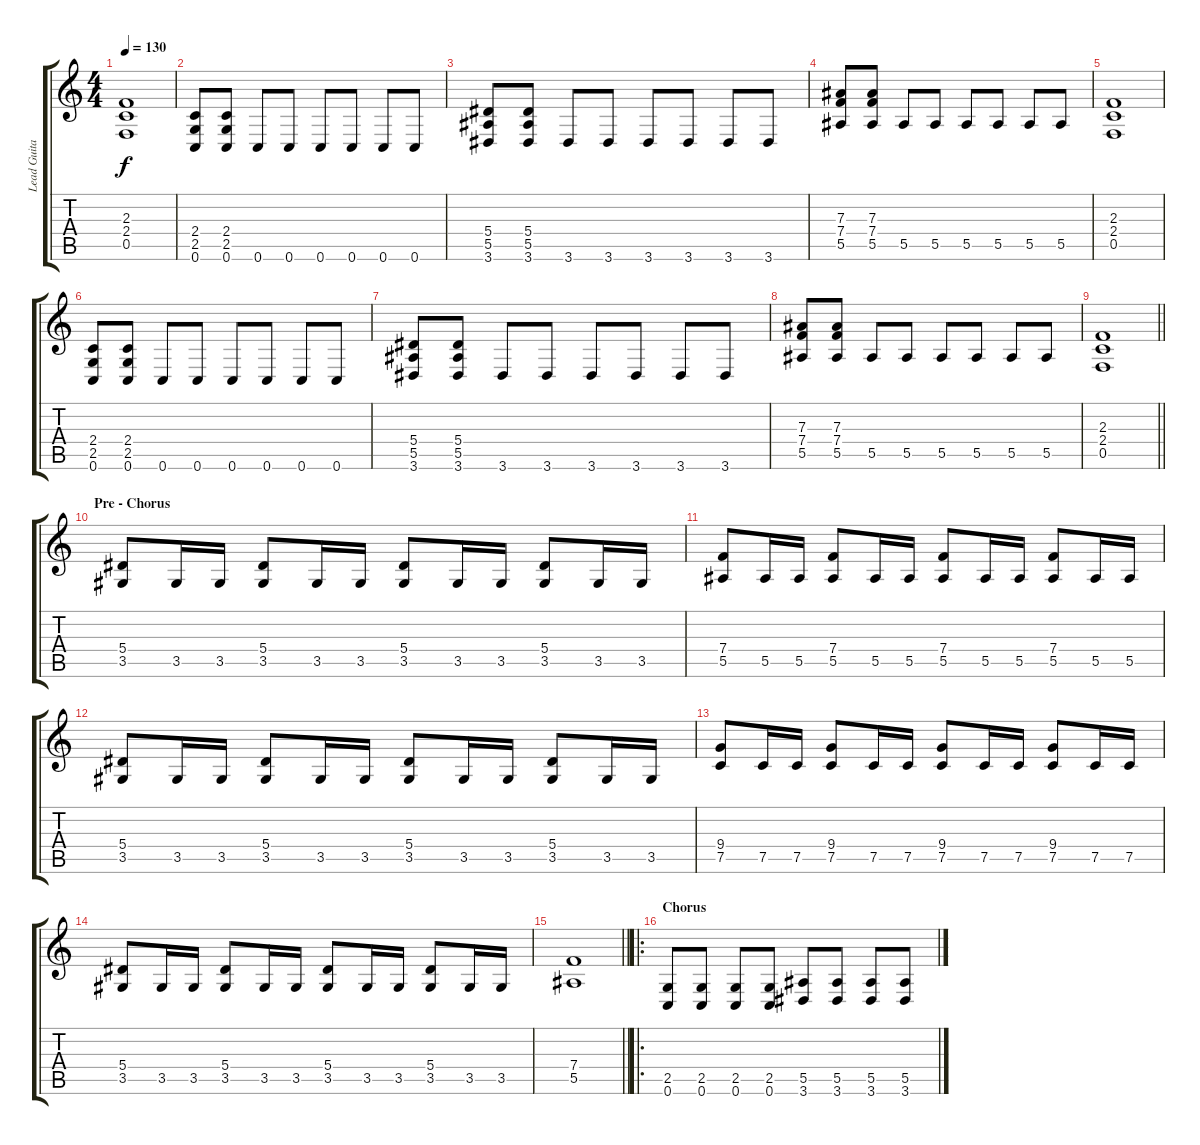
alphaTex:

\track ("Lead Guitar" "Lead Guita") {instrument distortionguitar}
\staff {score tabs}
\tuning (C4 G3 Eb3 Bb2 F2 C2) {hide}
\ts (4 4)
\tempo 130
\clef g2
\ks c
(2.3 2.4 0.5).1{dy f} |
(2.4 2.5 0.6).8 (2.4 2.5 0.6).8 0.6.8 0.6.8 0.6.8 0.6.8 0.6.8 0.6.8 |
(5.4 5.5 3.6).8 (5.4 5.5 3.6).8 3.6.8 3.6.8 3.6.8 3.6.8 3.6.8 3.6.8 |
(7.3 7.4 5.5).8 (7.3 7.4 5.5).8 5.5.8 5.5.8 5.5.8 5.5.8 5.5.8 5.5.8 |
(2.3 2.4 0.5).1 |
(2.4 2.5 0.6).8 (2.4 2.5 0.6).8 0.6.8 0.6.8 0.6.8 0.6.8 0.6.8 0.6.8 |
(5.4 5.5 3.6).8 (5.4 5.5 3.6).8 3.6.8 3.6.8 3.6.8 3.6.8 3.6.8 3.6.8 |
(7.3 7.4 5.5).8 (7.3 7.4 5.5).8 5.5.8 5.5.8 5.5.8 5.5.8 5.5.8 5.5.8 |
\barLineRight lightlight
(2.3 2.4 0.5).1 |
\section ("" "Pre - Chorus")
(5.4 3.5).8 3.5.16 3.5.16 (5.4 3.5).8 3.5.16 3.5.16 (5.4 3.5).8 3.5.16 3.5.16 (5.4 3.5).8 3.5.16 3.5.16 |
(7.4 5.5).8 5.5.16 5.5.16 (7.4 5.5).8 5.5.16 5.5.16 (7.4 5.5).8 5.5.16 5.5.16 (7.4 5.5).8 5.5.16 5.5.16 |
(5.4 3.5).8 3.5.16 3.5.16 (5.4 3.5).8 3.5.16 3.5.16 (5.4 3.5).8 3.5.16 3.5.16 (5.4 3.5).8 3.5.16 3.5.16 |
(9.4 7.5).8 7.5.16 7.5.16 (9.4 7.5).8 7.5.16 7.5.16 (9.4 7.5).8 7.5.16 7.5.16 (9.4 7.5).8 7.5.16 7.5.16 |
(5.4 3.5).8 3.5.16 3.5.16 (5.4 3.5).8 3.5.16 3.5.16 (5.4 3.5).8 3.5.16 3.5.16 (5.4 3.5).8 3.5.16 3.5.16 |
\barLineRight lightlight
(7.4 5.5).1 |
\ro
\section ("" "Chorus")
(2.5 0.6).8 (2.5 0.6).8 (2.5 0.6).8 (2.5 0.6).8 (5.5 3.6).8 (5.5 3.6).8 (5.5 3.6).8 (5.5 3.6).8
